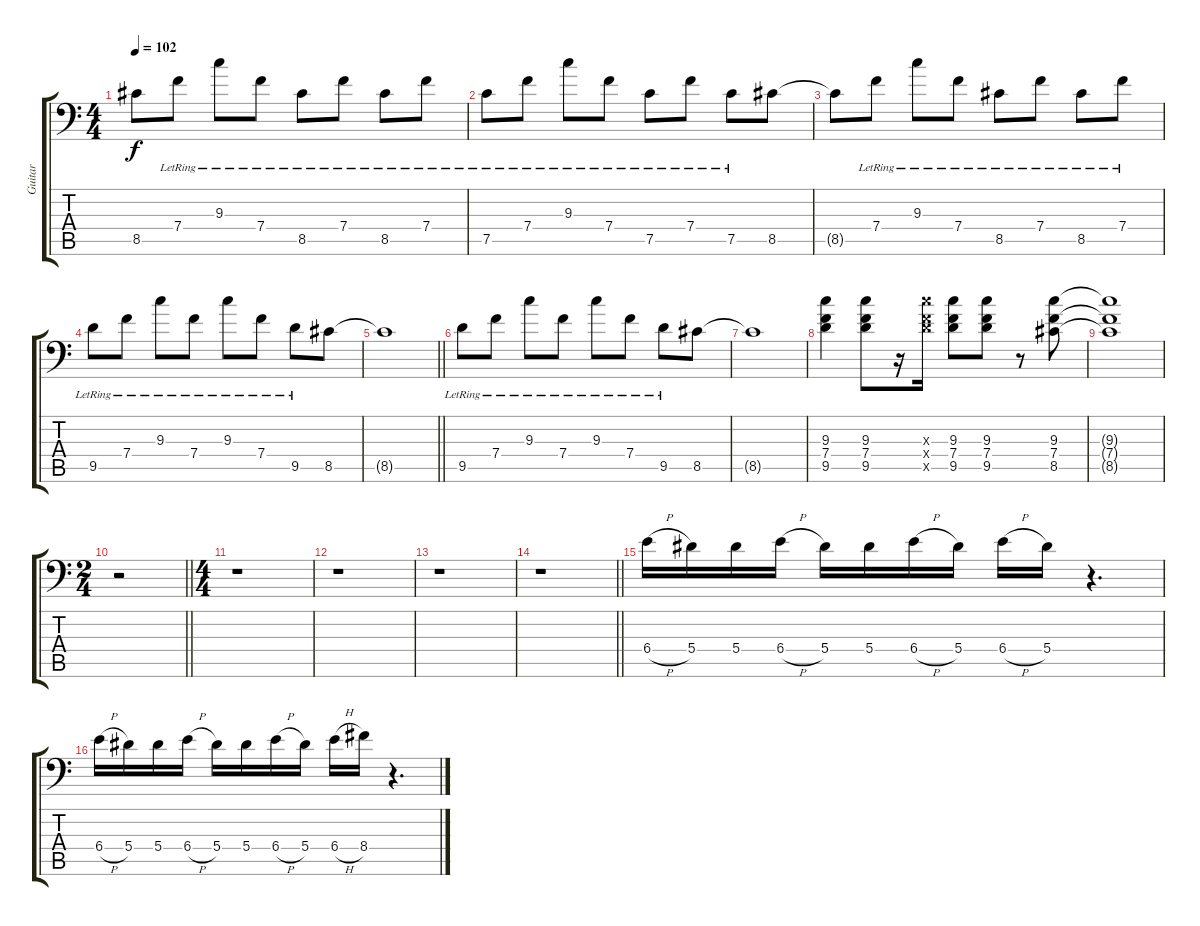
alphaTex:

\track ("Guitar" "Guitar") {instrument distortionguitar}
\staff {score tabs}
\tuning (C4 G3 Eb3 Bb2 F2 Bb1) {hide}
\ts (4 4)
\tempo 102
\clef f4
\ks c
8.5{t}.8{dy f} 7.4{lr}.8 9.3{lr}.8 7.4{lr}.8 8.5{lr}.8 7.4{lr}.8 8.5{lr}.8 7.4{lr}.8 |
7.5{lr}.8 7.4{lr}.8 9.3{lr}.8 7.4{lr}.8 7.5{lr}.8 7.4{lr}.8 7.5{lr}.8 8.5.8 |
8.5{t}.8 7.4{lr}.8 9.3{lr}.8 7.4{lr}.8 8.5{lr}.8 7.4{lr}.8 8.5{lr}.8 7.4{lr}.8 |
9.5{lr}.8 7.4{lr}.8 9.3{lr}.8 7.4{lr}.8 9.3{lr}.8 7.4{lr}.8 9.5{lr}.8 8.5.8 |
\barLineRight lightlight
8.5{t}.1 |
9.5{lr}.8 7.4{lr}.8 9.3{lr}.8 7.4{lr}.8 9.3{lr}.8 7.4{lr}.8 9.5{lr}.8 8.5.8 |
8.5{t}.1 |
(9.3 7.4 9.5).4 (9.3 7.4 9.5).8 r.16 (9.3{x} 7.4{x} 9.5{x}).16 (9.3 7.4 9.5).8 (9.3 7.4 9.5).8 r.8 (9.3 7.4 8.5).8 |
(9.3{t} 7.4{t} 8.5{t}).1 |
\ts (2 4)
\barLineRight lightlight
r.2 |
\ts (4 4)
r.1 |
r.1 |
r.1 |
\barLineRight lightlight
r.1 |
6.4{h}.16{instrument distortionguitar} 5.4.16 5.4.16 6.4{h}.16 5.4.16 5.4.16 6.4{h}.16 5.4.16 6.4{h}.16 5.4.16 r.4{d} |
6.4{h}.16 5.4.16 5.4.16 6.4{h}.16 5.4.16 5.4.16 6.4{h}.16 5.4.16 6.4{h}.16 8.4.16 r.4{d}
